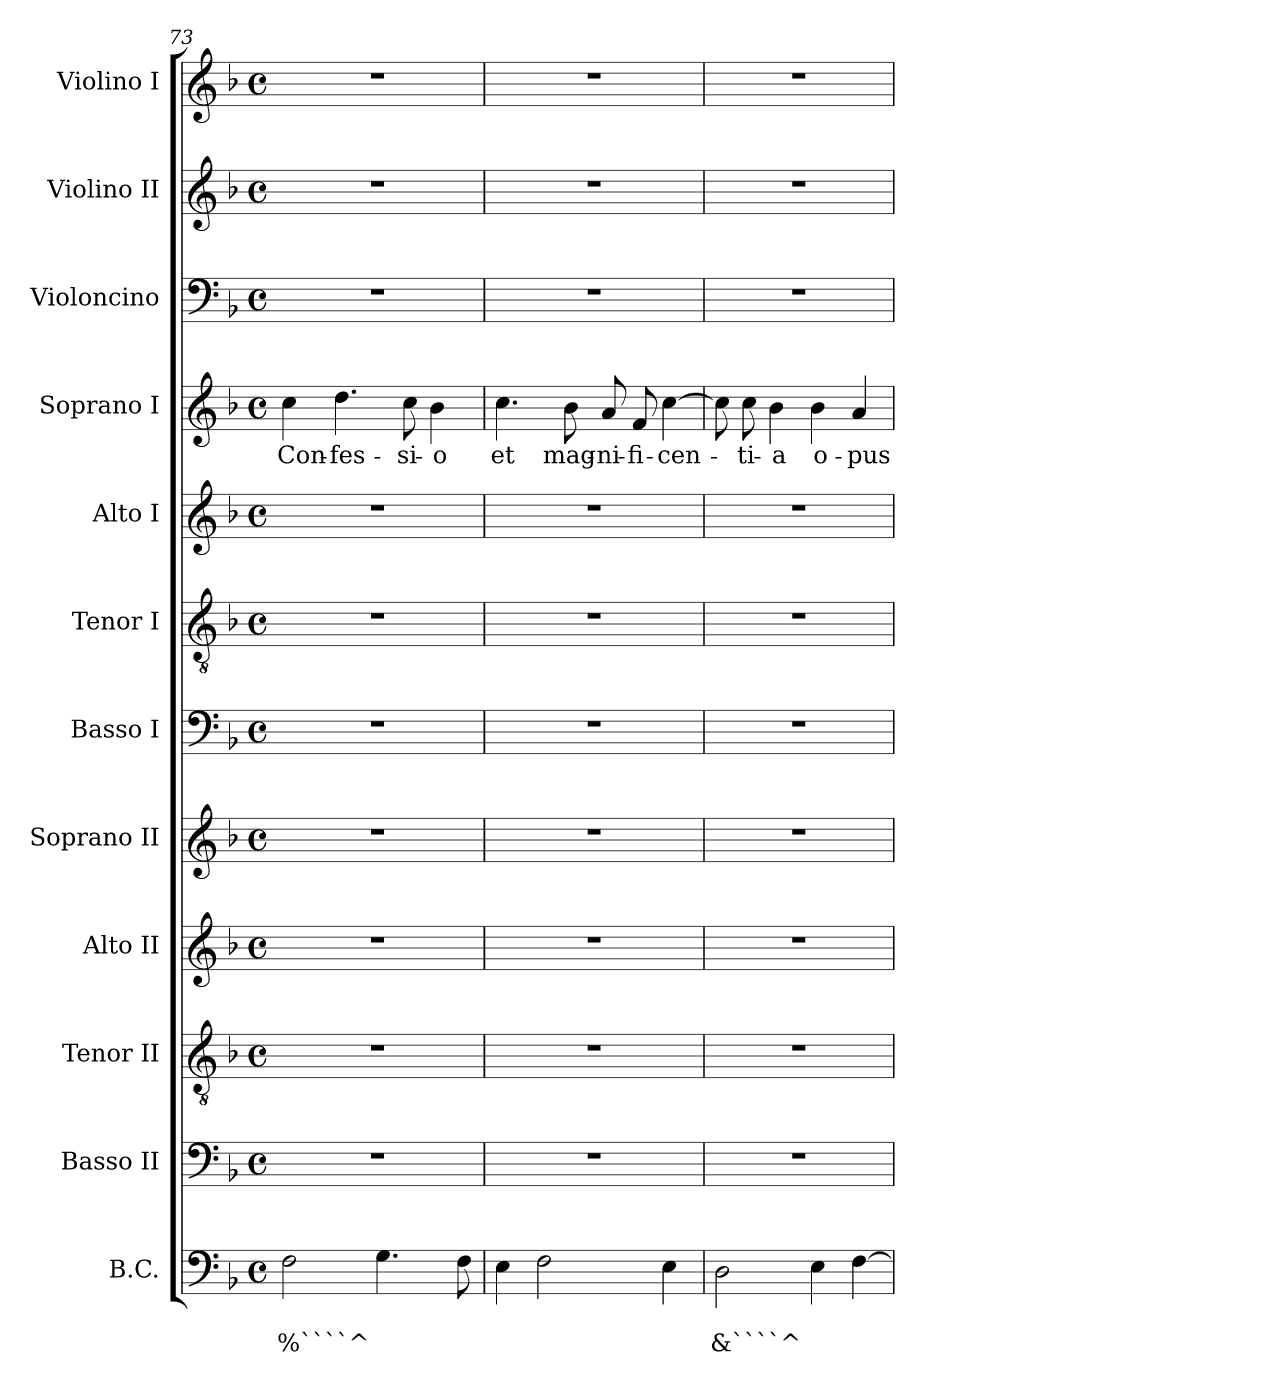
**kern	**text	**text	**kern	**kern	**kern	**kern	**kern	**kern	**kern	**kern	**text	**kern	**kern	**kern
*part12	*part12	*part12	*part11	*part10	*part9	*part8	*part7	*part6	*part5	*part4	*part4	*part3	*part2	*part1
*staff12	*staff12	*staff12	*staff11	*staff10	*staff9	*staff8	*staff7	*staff6	*staff5	*staff4	*staff4	*staff3	*staff2	*staff1
*I"B.C.	*	*	*I"Basso II	*I"Tenor II	*I"Alto II	*I"Soprano II	*I"Basso I	*I"Tenor I	*I"Alto I	*I"Soprano I	*	*I"Violoncino	*I"Violino II	*I"Violino I
*I'BC	*	*	*I'B 2	*I'T 2	*I'A 2	*I'S 2	*I'B 1	*I'T 1	*I'A 1	*I'S 1	*	*I'Vc.	*I'Vln. II	*I'Vln. I
!!LO:PB:g=z
*clefF4	*	*	*clefF4	*clefGv2	*clefG2	*clefG2	*clefF4	*clefGv2	*clefG2	*clefG2	*	*clefF4	*clefG2	*clefG2
*k[b-]	*	*	*k[b-]	*k[b-]	*k[b-]	*k[b-]	*k[b-]	*k[b-]	*k[b-]	*k[b-]	*	*k[b-]	*k[b-]	*k[b-]
*F:	*	*	*F:	*F:	*F:	*F:	*F:	*F:	*F:	*F:	*	*F:	*F:	*F:
*M4/4	*	*	*M4/4	*M4/4	*M4/4	*M4/4	*M4/4	*M4/4	*M4/4	*M4/4	*	*M4/4	*M4/4	*M4/4
*met(c)	*	*	*met(c)	*met(c)	*met(c)	*met(c)	*met(c)	*met(c)	*met(c)	*met(c)	*	*met(c)	*met(c)	*met(c)
=73	=73	=73	=73	=73	=73	=73	=73	=73	=73	=73	=73	=73	=73	=73
!	!	!LO:LY:b	!	!	!	!	!	!	!	!	!	!	!	!
!	!	!	!	!	!	!	!	!	!	!	!LO:LY:b	!	!	!
2F\	.	%````^	1r	1r	1r	1r	1r	1r	1r	4cc\	Con-	1r	1r	1r
!	!	!	!	!	!	!	!	!	!	!	!LO:LY:b	!	!	!
.	.	.	.	.	.	.	.	.	.	4.dd\	-fes-	.	.	.
4.G\	.	.	.	.	.	.	.	.	.	.	.	.	.	.
!	!	!	!	!	!	!	!	!	!	!	!LO:LY:b	!	!	!
.	.	.	.	.	.	.	.	.	.	8cc\	-si-	.	.	.
!	!	!	!	!	!	!	!	!	!	!	!LO:LY:b	!	!	!
.	.	.	.	.	.	.	.	.	.	4b-\	-o	.	.	.
8F\	.	.	.	.	.	.	.	.	.	.	.	.	.	.
=74	=74	=74	=74	=74	=74	=74	=74	=74	=74	=74	=74	=74	=74	=74
!	!	!	!	!	!	!	!	!	!	!	!LO:LY:b	!	!	!
4E\	.	.	1r	1r	1r	1r	1r	1r	1r	4.cc\	et	1r	1r	1r
2F\	.	.	.	.	.	.	.	.	.	.	.	.	.	.
!	!	!	!	!	!	!	!	!	!	!	!LO:LY:b	!	!	!
.	.	.	.	.	.	.	.	.	.	8b-\	mag-	.	.	.
!	!	!	!	!	!	!	!	!	!	!	!LO:LY:b	!	!	!
.	.	.	.	.	.	.	.	.	.	8a/	-ni-	.	.	.
!	!	!	!	!	!	!	!	!	!	!	!LO:LY:b	!	!	!
.	.	.	.	.	.	.	.	.	.	8f/	-fi-	.	.	.
!	!	!	!	!	!	!	!	!	!	!	!LO:LY:b	!	!	!
4E\	.	.	.	.	.	.	.	.	.	[4cc\	-cen-	.	.	.
=75	=75	=75	=75	=75	=75	=75	=75	=75	=75	=75	=75	=75	=75	=75
!	!	!LO:LY:b	!	!	!	!	!	!	!	!	!	!	!	!
2D\	.	&````^	1r	1r	1r	1r	1r	1r	1r	8cc\]	.	1r	1r	1r
!	!	!	!	!	!	!	!	!	!	!	!LO:LY:b	!	!	!
.	.	.	.	.	.	.	.	.	.	8cc\	-ti-	.	.	.
!	!	!	!	!	!	!	!	!	!	!	!LO:LY:b	!	!	!
.	.	.	.	.	.	.	.	.	.	4b-\	-a	.	.	.
!	!	!	!	!	!	!	!	!	!	!	!LO:LY:b	!	!	!
4E\	.	.	.	.	.	.	.	.	.	4b-\	o-	.	.	.
!	!	!	!	!	!	!	!	!	!	!	!LO:LY:b	!	!	!
[4F\	.	.	.	.	.	.	.	.	.	4a/	-pus	.	.	.
=	=	=	=	=	=	=	=	=	=	=	=	=	=	=
*-	*-	*-	*-	*-	*-	*-	*-	*-	*-	*-	*-	*-	*-	*-
